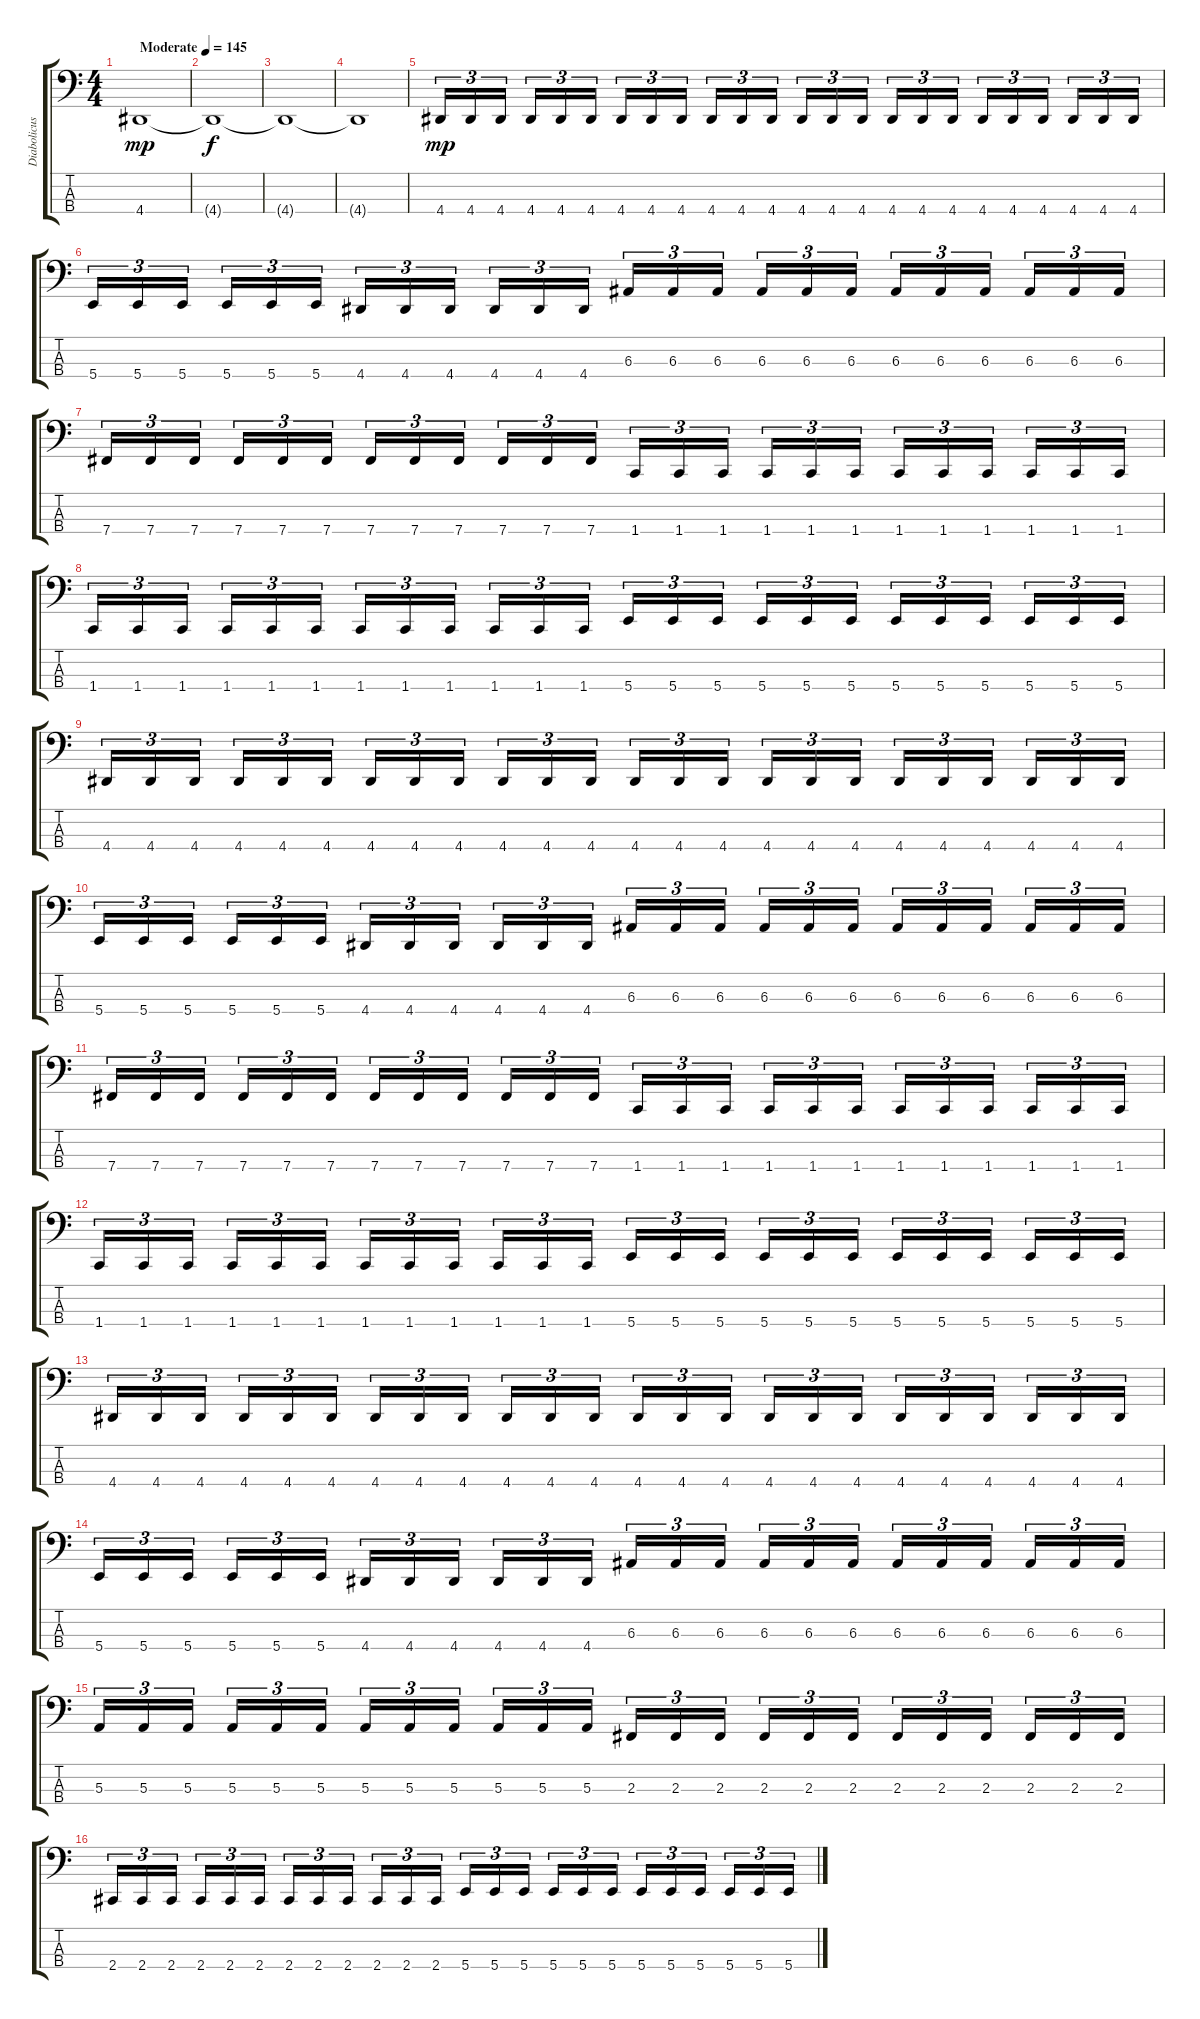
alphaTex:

\track ("Diabolicus Assailant" "Diabolicus") {instrument electricbassfinger}
\staff {score tabs}
\tuning (D2 A1 E1 B0) {hide}
\ts (4 4)
\tempo (145 "Moderate")
\clef f4
\ks c
4.4.1{dy mp instrument electricbassfinger} |
4.4{t}.1{dy f} |
4.4{t}.1 |
4.4{t}.1 |
4.4.16{tu (3 2) dy mp} 4.4.16{tu (3 2)} 4.4.16{tu (3 2) beam splitsecondary} 4.4.16{tu (3 2)} 4.4.16{tu (3 2)} 4.4.16{tu (3 2)} 4.4.16{tu (3 2)} 4.4.16{tu (3 2)} 4.4.16{tu (3 2) beam splitsecondary} 4.4.16{tu (3 2)} 4.4.16{tu (3 2)} 4.4.16{tu (3 2)} 4.4.16{tu (3 2)} 4.4.16{tu (3 2)} 4.4.16{tu (3 2) beam splitsecondary} 4.4.16{tu (3 2)} 4.4.16{tu (3 2)} 4.4.16{tu (3 2)} 4.4.16{tu (3 2)} 4.4.16{tu (3 2)} 4.4.16{tu (3 2) beam splitsecondary} 4.4.16{tu (3 2)} 4.4.16{tu (3 2)} 4.4.16{tu (3 2)} |
5.4.16{tu (3 2)} 5.4.16{tu (3 2)} 5.4.16{tu (3 2) beam splitsecondary} 5.4.16{tu (3 2)} 5.4.16{tu (3 2)} 5.4.16{tu (3 2)} 4.4.16{tu (3 2)} 4.4.16{tu (3 2)} 4.4.16{tu (3 2) beam splitsecondary} 4.4.16{tu (3 2)} 4.4.16{tu (3 2)} 4.4.16{tu (3 2)} 6.3.16{tu (3 2)} 6.3.16{tu (3 2)} 6.3.16{tu (3 2) beam splitsecondary} 6.3.16{tu (3 2)} 6.3.16{tu (3 2)} 6.3.16{tu (3 2)} 6.3.16{tu (3 2)} 6.3.16{tu (3 2)} 6.3.16{tu (3 2) beam splitsecondary} 6.3.16{tu (3 2)} 6.3.16{tu (3 2)} 6.3.16{tu (3 2)} |
7.4.16{tu (3 2)} 7.4.16{tu (3 2)} 7.4.16{tu (3 2) beam splitsecondary} 7.4.16{tu (3 2)} 7.4.16{tu (3 2)} 7.4.16{tu (3 2)} 7.4.16{tu (3 2)} 7.4.16{tu (3 2)} 7.4.16{tu (3 2) beam splitsecondary} 7.4.16{tu (3 2)} 7.4.16{tu (3 2)} 7.4.16{tu (3 2)} 1.4.16{tu (3 2)} 1.4.16{tu (3 2)} 1.4.16{tu (3 2) beam splitsecondary} 1.4.16{tu (3 2)} 1.4.16{tu (3 2)} 1.4.16{tu (3 2)} 1.4.16{tu (3 2)} 1.4.16{tu (3 2)} 1.4.16{tu (3 2) beam splitsecondary} 1.4.16{tu (3 2)} 1.4.16{tu (3 2)} 1.4.16{tu (3 2)} |
1.4.16{tu (3 2)} 1.4.16{tu (3 2)} 1.4.16{tu (3 2) beam splitsecondary} 1.4.16{tu (3 2)} 1.4.16{tu (3 2)} 1.4.16{tu (3 2)} 1.4.16{tu (3 2)} 1.4.16{tu (3 2)} 1.4.16{tu (3 2) beam splitsecondary} 1.4.16{tu (3 2)} 1.4.16{tu (3 2)} 1.4.16{tu (3 2)} 5.4.16{tu (3 2)} 5.4.16{tu (3 2)} 5.4.16{tu (3 2) beam splitsecondary} 5.4.16{tu (3 2)} 5.4.16{tu (3 2)} 5.4.16{tu (3 2)} 5.4.16{tu (3 2)} 5.4.16{tu (3 2)} 5.4.16{tu (3 2) beam splitsecondary} 5.4.16{tu (3 2)} 5.4.16{tu (3 2)} 5.4.16{tu (3 2)} |
4.4.16{tu (3 2)} 4.4.16{tu (3 2)} 4.4.16{tu (3 2) beam splitsecondary} 4.4.16{tu (3 2)} 4.4.16{tu (3 2)} 4.4.16{tu (3 2)} 4.4.16{tu (3 2)} 4.4.16{tu (3 2)} 4.4.16{tu (3 2) beam splitsecondary} 4.4.16{tu (3 2)} 4.4.16{tu (3 2)} 4.4.16{tu (3 2)} 4.4.16{tu (3 2)} 4.4.16{tu (3 2)} 4.4.16{tu (3 2) beam splitsecondary} 4.4.16{tu (3 2)} 4.4.16{tu (3 2)} 4.4.16{tu (3 2)} 4.4.16{tu (3 2)} 4.4.16{tu (3 2)} 4.4.16{tu (3 2) beam splitsecondary} 4.4.16{tu (3 2)} 4.4.16{tu (3 2)} 4.4.16{tu (3 2)} |
5.4.16{tu (3 2)} 5.4.16{tu (3 2)} 5.4.16{tu (3 2) beam splitsecondary} 5.4.16{tu (3 2)} 5.4.16{tu (3 2)} 5.4.16{tu (3 2)} 4.4.16{tu (3 2)} 4.4.16{tu (3 2)} 4.4.16{tu (3 2) beam splitsecondary} 4.4.16{tu (3 2)} 4.4.16{tu (3 2)} 4.4.16{tu (3 2)} 6.3.16{tu (3 2)} 6.3.16{tu (3 2)} 6.3.16{tu (3 2) beam splitsecondary} 6.3.16{tu (3 2)} 6.3.16{tu (3 2)} 6.3.16{tu (3 2)} 6.3.16{tu (3 2)} 6.3.16{tu (3 2)} 6.3.16{tu (3 2) beam splitsecondary} 6.3.16{tu (3 2)} 6.3.16{tu (3 2)} 6.3.16{tu (3 2)} |
7.4.16{tu (3 2)} 7.4.16{tu (3 2)} 7.4.16{tu (3 2) beam splitsecondary} 7.4.16{tu (3 2)} 7.4.16{tu (3 2)} 7.4.16{tu (3 2)} 7.4.16{tu (3 2)} 7.4.16{tu (3 2)} 7.4.16{tu (3 2) beam splitsecondary} 7.4.16{tu (3 2)} 7.4.16{tu (3 2)} 7.4.16{tu (3 2)} 1.4.16{tu (3 2)} 1.4.16{tu (3 2)} 1.4.16{tu (3 2) beam splitsecondary} 1.4.16{tu (3 2)} 1.4.16{tu (3 2)} 1.4.16{tu (3 2)} 1.4.16{tu (3 2)} 1.4.16{tu (3 2)} 1.4.16{tu (3 2) beam splitsecondary} 1.4.16{tu (3 2)} 1.4.16{tu (3 2)} 1.4.16{tu (3 2)} |
1.4.16{tu (3 2)} 1.4.16{tu (3 2)} 1.4.16{tu (3 2) beam splitsecondary} 1.4.16{tu (3 2)} 1.4.16{tu (3 2)} 1.4.16{tu (3 2)} 1.4.16{tu (3 2)} 1.4.16{tu (3 2)} 1.4.16{tu (3 2) beam splitsecondary} 1.4.16{tu (3 2)} 1.4.16{tu (3 2)} 1.4.16{tu (3 2)} 5.4.16{tu (3 2)} 5.4.16{tu (3 2)} 5.4.16{tu (3 2) beam splitsecondary} 5.4.16{tu (3 2)} 5.4.16{tu (3 2)} 5.4.16{tu (3 2)} 5.4.16{tu (3 2)} 5.4.16{tu (3 2)} 5.4.16{tu (3 2) beam splitsecondary} 5.4.16{tu (3 2)} 5.4.16{tu (3 2)} 5.4.16{tu (3 2)} |
4.4.16{tu (3 2)} 4.4.16{tu (3 2)} 4.4.16{tu (3 2) beam splitsecondary} 4.4.16{tu (3 2)} 4.4.16{tu (3 2)} 4.4.16{tu (3 2)} 4.4.16{tu (3 2)} 4.4.16{tu (3 2)} 4.4.16{tu (3 2) beam splitsecondary} 4.4.16{tu (3 2)} 4.4.16{tu (3 2)} 4.4.16{tu (3 2)} 4.4.16{tu (3 2)} 4.4.16{tu (3 2)} 4.4.16{tu (3 2) beam splitsecondary} 4.4.16{tu (3 2)} 4.4.16{tu (3 2)} 4.4.16{tu (3 2)} 4.4.16{tu (3 2)} 4.4.16{tu (3 2)} 4.4.16{tu (3 2) beam splitsecondary} 4.4.16{tu (3 2)} 4.4.16{tu (3 2)} 4.4.16{tu (3 2)} |
5.4.16{tu (3 2)} 5.4.16{tu (3 2)} 5.4.16{tu (3 2) beam splitsecondary} 5.4.16{tu (3 2)} 5.4.16{tu (3 2)} 5.4.16{tu (3 2)} 4.4.16{tu (3 2)} 4.4.16{tu (3 2)} 4.4.16{tu (3 2) beam splitsecondary} 4.4.16{tu (3 2)} 4.4.16{tu (3 2)} 4.4.16{tu (3 2)} 6.3.16{tu (3 2)} 6.3.16{tu (3 2)} 6.3.16{tu (3 2) beam splitsecondary} 6.3.16{tu (3 2)} 6.3.16{tu (3 2)} 6.3.16{tu (3 2)} 6.3.16{tu (3 2)} 6.3.16{tu (3 2)} 6.3.16{tu (3 2) beam splitsecondary} 6.3.16{tu (3 2)} 6.3.16{tu (3 2)} 6.3.16{tu (3 2)} |
5.3.16{tu (3 2)} 5.3.16{tu (3 2)} 5.3.16{tu (3 2) beam splitsecondary} 5.3.16{tu (3 2)} 5.3.16{tu (3 2)} 5.3.16{tu (3 2)} 5.3.16{tu (3 2)} 5.3.16{tu (3 2)} 5.3.16{tu (3 2) beam splitsecondary} 5.3.16{tu (3 2)} 5.3.16{tu (3 2)} 5.3.16{tu (3 2)} 2.3.16{tu (3 2)} 2.3.16{tu (3 2)} 2.3.16{tu (3 2) beam splitsecondary} 2.3.16{tu (3 2)} 2.3.16{tu (3 2)} 2.3.16{tu (3 2)} 2.3.16{tu (3 2)} 2.3.16{tu (3 2)} 2.3.16{tu (3 2) beam splitsecondary} 2.3.16{tu (3 2)} 2.3.16{tu (3 2)} 2.3.16{tu (3 2)} |
2.4.16{tu (3 2)} 2.4.16{tu (3 2)} 2.4.16{tu (3 2) beam splitsecondary} 2.4.16{tu (3 2)} 2.4.16{tu (3 2)} 2.4.16{tu (3 2)} 2.4.16{tu (3 2)} 2.4.16{tu (3 2)} 2.4.16{tu (3 2) beam splitsecondary} 2.4.16{tu (3 2)} 2.4.16{tu (3 2)} 2.4.16{tu (3 2)} 5.4.16{tu (3 2)} 5.4.16{tu (3 2)} 5.4.16{tu (3 2) beam splitsecondary} 5.4.16{tu (3 2)} 5.4.16{tu (3 2)} 5.4.16{tu (3 2)} 5.4.16{tu (3 2)} 5.4.16{tu (3 2)} 5.4.16{tu (3 2) beam splitsecondary} 5.4.16{tu (3 2)} 5.4.16{tu (3 2)} 5.4.16{tu (3 2)}
